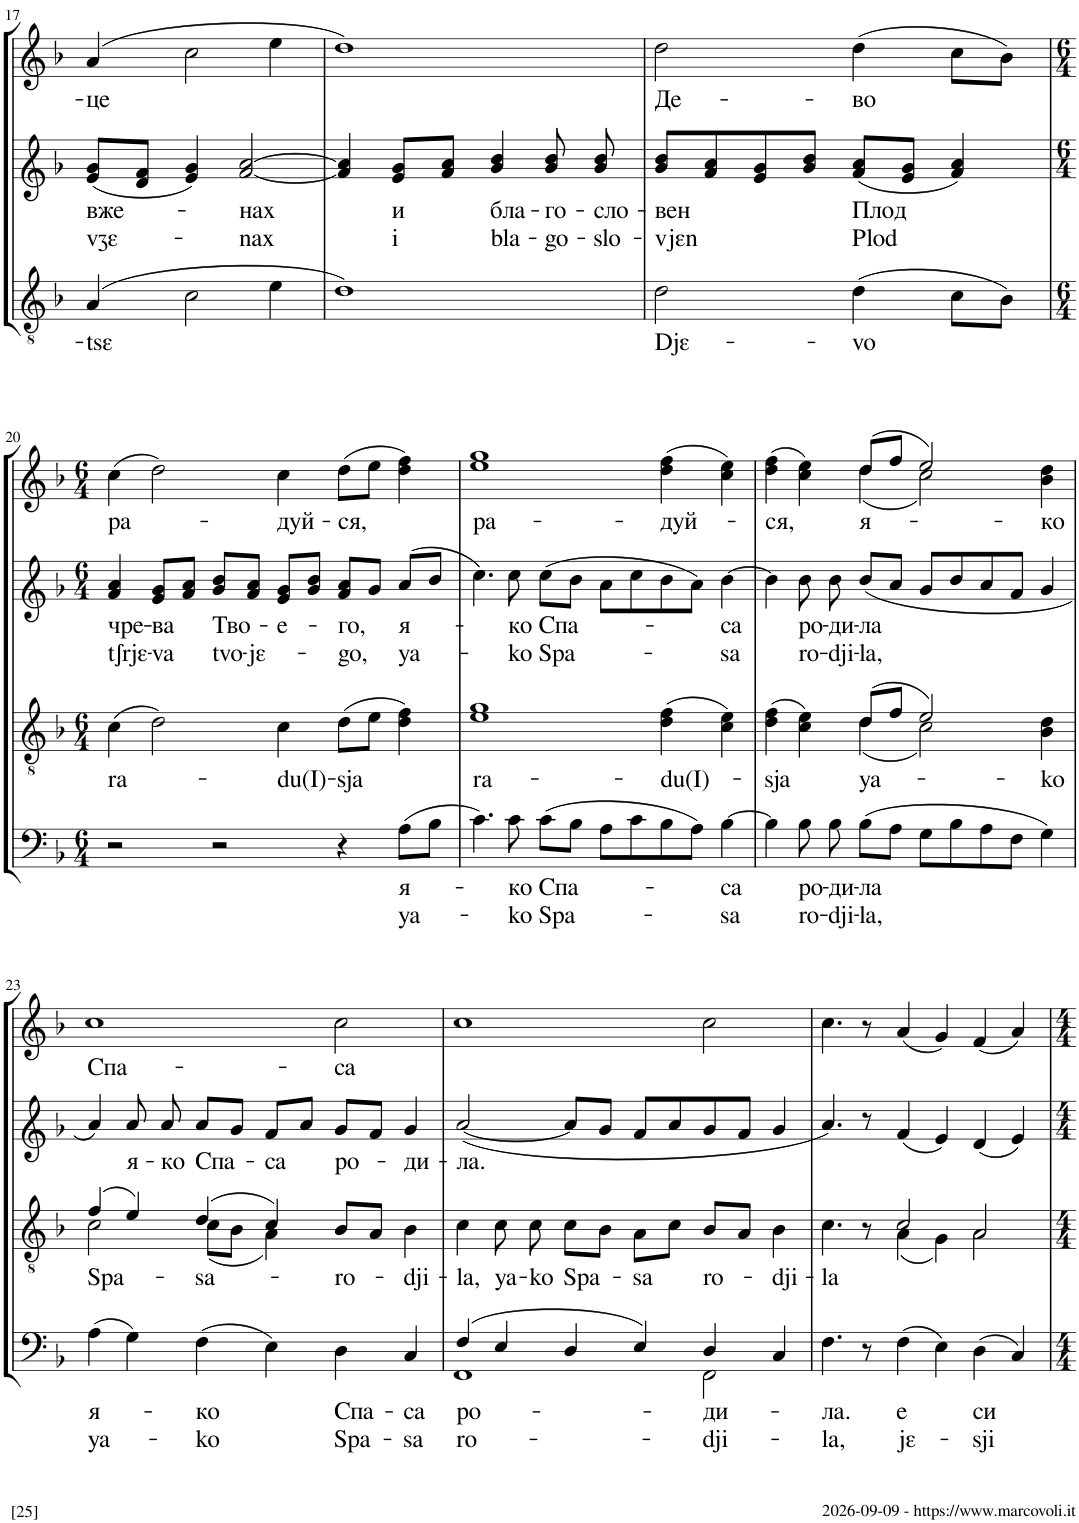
**kern	**text	**text	**kern	**text	**kern	**text	**text	**kern	**text
*part4	*part4	*part4	*part3	*part3	*part2	*part2	*part2	*part1	*part1
*staff4	*staff4	*staff4	*staff3	*staff3	*staff2	*staff2	*staff2	*staff1	*staff1
*I"Men	*	*	*I"Men	*	*I"Women	*	*	*I"Women	*
!!LO:PB:g=z
*clefF4	*	*	*clefGv2	*	*clefG1	*	*	*clefG2	*
*k[b-]	*	*	*k[b-]	*	*k[b-]	*	*	*k[b-]	*
*M4/4	*	*	*M4/4	*	*M4/4	*	*	*M4/4	*
=17	=17	=17	=17	=17	=17	=17	=17	=17	=17
!	!	!	!	!LO:LY:b	!	!LO:LY:b	!LO:LY:b	!	!LO:LY:b
1r	.	.	(4A/	-tsɛ	8g/ 8b-/L	вже-	vʒɛ-	(4a/	-це
.	.	.	.	.	8f/ 8a/J	.	.	.	.
.	.	.	2c\	.	4g/ 4b-/	.	.	2cc\	.
!	!	!	!	!	!	!LO:LY:b	!LO:LY:b	!	!
.	.	.	.	.	[2a/ [2cc/	-нах	-nax	.	.
.	.	.	4e\	.	.	.	.	4ee\	.
=18	=18	=18	=18	=18	=18	=18	=18	=18	=18
1r	.	.	1d)	.	4a/] 4cc/]	.	.	1dd)	.
!	!	!	!	!	!	!LO:LY:b	!LO:LY:b	!	!
.	.	.	.	.	8g/ 8b-/L	и	i	.	.
.	.	.	.	.	8a/ 8cc/J	.	.	.	.
!	!	!	!	!	!	!LO:LY:b	!LO:LY:b	!	!
.	.	.	.	.	4b-/ 4dd/	бла-	bla-	.	.
!	!	!	!	!	!	!LO:LY:b	!LO:LY:b	!	!
.	.	.	.	.	8b-/ 8dd/	-го-	-go-	.	.
!	!	!	!	!	!	!LO:LY:b	!LO:LY:b	!	!
.	.	.	.	.	8b-/ 8dd/	-сло-	-slo-	.	.
=19	=19	=19	=19	=19	=19	=19	=19	=19	=19
!	!	!	!	!LO:LY:b	!	!LO:LY:b	!LO:LY:b	!	!LO:LY:b
1r	.	.	2d\	Djɛ-	8b-/ 8dd/L	-вен	-vjɛn	2dd\	Де-
.	.	.	.	.	8a/ 8cc/	.	.	.	.
.	.	.	.	.	8g/ 8b-/	.	.	.	.
.	.	.	.	.	8b-/ 8dd/J	.	.	.	.
!	!	!	!	!LO:LY:b	!	!LO:LY:b	!LO:LY:b	!	!LO:LY:b
.	.	.	(4d\	-vo	8a/ 8cc/L	Плод	Plod	(4dd\	-во
.	.	.	.	.	8g/ 8b-/J	.	.	.	.
.	.	.	8c\L	.	4a/ 4cc/	.	.	8cc\L	.
.	.	.	8B-\J)	.	.	.	.	8b-\J)	.
!!LO:LB:g=z
=20	=20	=20	=20	=20	=20	=20	=20	=20	=20
*M6/4	*	*	*M6/4	*	*M6/4	*	*	*M6/4	*
!	!	!	!	!LO:LY:b	!	!LO:LY:b	!LO:LY:b	!	!LO:LY:b
2r	.	.	(4c\	ra-	4a/ 4cc/	чре-	tʃrjɛ-	(4cc\	ра-
!	!	!	!	!	!	!LO:LY:b	!LO:LY:b	!	!
.	.	.	2d\)	.	8g/ 8b-/L	-ва	-va	2dd\)	.
.	.	.	.	.	8a/ 8cc/J	.	.	.	.
!	!	!	!	!	!	!LO:LY:b	!LO:LY:b	!	!
2r	.	.	.	.	8b-/ 8dd/L	Тво-	tvo-	.	.
!	!	!	!	!	!	!	!LO:LY:b	!	!
.	.	.	.	.	8a/ 8cc/J	.	-jɛ-	.	.
!	!	!	!	!LO:LY:b	!	!LO:LY:b	!	!	!LO:LY:b
.	.	.	4c\	-du(I)-	8g/ 8b-/L	-е-	.	4cc\	-дуй-
.	.	.	.	.	8b-/ 8dd/J	.	.	.	.
!	!	!	!	!LO:LY:b	!	!LO:LY:b	!LO:LY:b	!	!LO:LY:b
4r	.	.	(8d\L	-sja	8a/ 8cc/L	-го,	-go,	(8dd\L	-ся,
.	.	.	8e\J	.	8b-/J	.	.	8ee\J	.
!	!LO:LY:b	!LO:LY:b	!	!	!	!LO:LY:b	!LO:LY:b	!	!
8A\L	я-	ya-	4d\ 4f\)	.	8cc/L	я-	ya-	4dd\ 4ff\)	.
8B-\J	.	.	.	.	8dd/J	.	.	.	.
=21	=21	=21	=21	=21	=21	=21	=21	=21	=21
!	!	!	!	!LO:LY:b	!	!	!	!	!LO:LY:b
4.c\	.	.	1e 1g	ra-	4.ee\	.	.	1ee 1gg	ра-
!	!LO:LY:b	!LO:LY:b	!	!	!	!LO:LY:b	!LO:LY:b	!	!
8c\	-ко	-ko	.	.	8ee\	-ко	-ko	.	.
!	!LO:LY:b	!LO:LY:b	!	!	!	!LO:LY:b	!LO:LY:b	!	!
8c\L	Спа-	Spa-	.	.	8ee\L	Спа-	Spa-	.	.
8B-\J	.	.	.	.	8dd\J	.	.	.	.
8A\L	.	.	.	.	8cc\L	.	.	.	.
8c\	.	.	.	.	8ee\	.	.	.	.
!	!	!	!	!LO:LY:b	!	!	!	!	!LO:LY:b
8B-\	.	.	(4d\ 4f\	-du(I)-	8dd\	.	.	(4dd\ 4ff\	-дуй-
8A\J	.	.	.	.	8cc\J	.	.	.	.
!	!LO:LY:b	!LO:LY:b	!	!	!	!LO:LY:b	!LO:LY:b	!	!
[4B-\	-са	-sa	4c\ 4e\)	.	[4dd\	-са	-sa	4cc\ 4ee\)	.
=22	=22	=22	=22	=22	=22	=22	=22	=22	=22
!	!	!	!	!LO:LY:b	!	!	!	!	!LO:LY:b
*	*	*	*^	*	*	*	*	*^	*
4B-\]	.	.	(4d\ 4f\	2ryy	-sja	4dd\]	.	.	(4dd\ 4ff\	2ryy	-ся,
!	!LO:LY:b	!LO:LY:b	!	!	!	!	!LO:LY:b	!LO:LY:b	!	!	!
8B-\	ро-	ro-	4c\ 4e\)	.	.	8dd\	ро-	ro-	4cc\ 4ee\)	.	.
!	!LO:LY:b	!LO:LY:b	!	!	!	!	!LO:LY:b	!LO:LY:b	!	!	!
8B-\	-ди-	-dji-	.	.	.	8dd\	-ди-	-dji-	.	.	.
!	!LO:LY:b	!LO:LY:b	!	!	!LO:LY:b	!	!LO:LY:b	!LO:LY:b	!	!	!LO:LY:b
8B-\L	-ла	-la,	(8d/L	(4d\	ya-	8dd/L	-ла	-la,	(8dd/L	(4dd\	я-
8A\J	.	.	8f/J	.	.	8cc/J	.	.	8ff/J	.	.
8G\L	.	.	2e/)	2c\)	.	8b-/L	.	.	2ee/)	2cc\)	.
8B-\	.	.	.	.	.	8dd/	.	.	.	.	.
8A\	.	.	.	.	.	8cc/	.	.	.	.	.
8F\J	.	.	.	.	.	8a/J	.	.	.	.	.
!	!	!	!	!	!LO:LY:b	!	!	!	!	!	!LO:LY:b
4G\	.	.	4B-\ 4d\	4ryy	-ko	4b-/	.	.	4b-\ 4dd\	4ryy	-ко
!!LO:LB:g=z
=23	=23	=23	=23	=23	=23	=23	=23	=23	=23	=23	=23
!	!LO:LY:b	!LO:LY:b	!	!	!LO:LY:b	!	!	!	!	!	!LO:LY:b
*	*	*	*	*	*	*	*	*	*v	*v	*
4A\	я-	ya-	(4f/	2c\	Spa-	4cc/	.	.	1cc	Спа-
!	!	!	!	!	!	!	!LO:LY:b	!	!	!
4G\	.	.	4e/)	.	.	8cc/	я-	.	.	.
!	!	!	!	!	!	!	!LO:LY:b	!	!	!
.	.	.	.	.	.	8cc/	-ко	.	.	.
!	!LO:LY:b	!LO:LY:b	!	!	!LO:LY:b	!	!LO:LY:b	!	!	!
4F\	-ко	-ko	(4d/	(8c\L	-sa-	8cc/L	Спа-	.	.	.
.	.	.	.	8B-\J	.	8b-/J	.	.	.	.
!	!	!	!	!	!	!	!LO:LY:b	!	!	!
4E\	.	.	4c/)	4A\)	.	8a/L	-са	.	.	.
.	.	.	.	.	.	8cc/J	.	.	.	.
!	!LO:LY:b	!LO:LY:b	!	!	!LO:LY:b	!	!LO:LY:b	!	!	!LO:LY:b
4D\	Спа-	Spa-	8B-/L	2ryy	-ro-	8b-/L	ро-	.	2cc\	-са
.	.	.	8A/J	.	.	8a/J	.	.	.	.
!	!LO:LY:b	!LO:LY:b	!	!	!LO:LY:b	!	!LO:LY:b	!	!	!
4C/	-са	-sa	4B-\	.	-dji-	4b-/	-ди-	.	.	.
*	*	*	*v	*v	*	*	*	*	*	*
=24	=24	=24	=24	=24	=24	=24	=24	=24	=24
!	!LO:LY:b	!LO:LY:b	!	!LO:LY:b	!	!LO:LY:b	!	!	!
*^	*	*	*	*	*	*	*	*	*
4F/	1FF	ро-	ro-	4c\	-la,	[2cc/	-ла.	.	1cc	.
!	!	!	!	!	!LO:LY:b	!	!	!	!	!
4E/	.	.	.	8c\	ya-	.	.	.	.	.
!	!	!	!	!	!LO:LY:b	!	!	!	!	!
.	.	.	.	8c\	-ko	.	.	.	.	.
!	!	!	!	!	!LO:LY:b	!	!	!	!	!
4D/	.	.	.	8c\L	Spa-	8cc/L]	.	.	.	.
.	.	.	.	8B-\J	.	8b-/J	.	.	.	.
!	!	!	!	!	!LO:LY:b	!	!	!	!	!
4E/	.	.	.	8A\L	-sa	8a/L	.	.	.	.
.	.	.	.	8c\J	.	8cc/	.	.	.	.
!	!	!LO:LY:b	!LO:LY:b	!	!LO:LY:b	!	!	!	!	!
4D/	2FF\	-ди-	-dji-	8B-/L	ro-	8b-/	.	.	2cc\	.
.	.	.	.	8A/J	.	8a/J	.	.	.	.
!	!	!	!	!	!LO:LY:b	!	!	!	!	!
4C/	.	.	.	4B-\	-dji-	4b-/	.	.	.	.
*v	*v	*	*	*	*	*	*	*	*	*
=25	=25	=25	=25	=25	=25	=25	=25	=25	=25
!	!LO:LY:b	!LO:LY:b	!	!LO:LY:b	!	!	!	!	!
*	*	*	*^	*	*	*	*	*	*
4.F\	-ла.	-la,	4.c\	2ryy	-la	4.cc/	.	.	4.cc\	.
8r	.	.	8r	.	.	8r	.	.	8r	.
!	!LO:LY:b	!LO:LY:b	!	!	!	!	!	!	!	!
4F\	е	jɛ-	2c/	(4A\	.	4a/	.	.	(4a/	.
4E\	.	.	.	4G\)	.	4g/	.	.	4g/)	.
!	!LO:LY:b	!LO:LY:b	!	!	!	!	!	!	!	!
4D\	си	-sji	2A/	2A\	.	4f/	.	.	(4f/	.
4C/	.	.	.	.	.	4g/	.	.	4a/)	.
*	*	*	*v	*v	*	*	*	*	*	*
=	=	=	=	=	=	=	=	=	=
*-	*-	*-	*-	*-	*-	*-	*-	*-	*-
